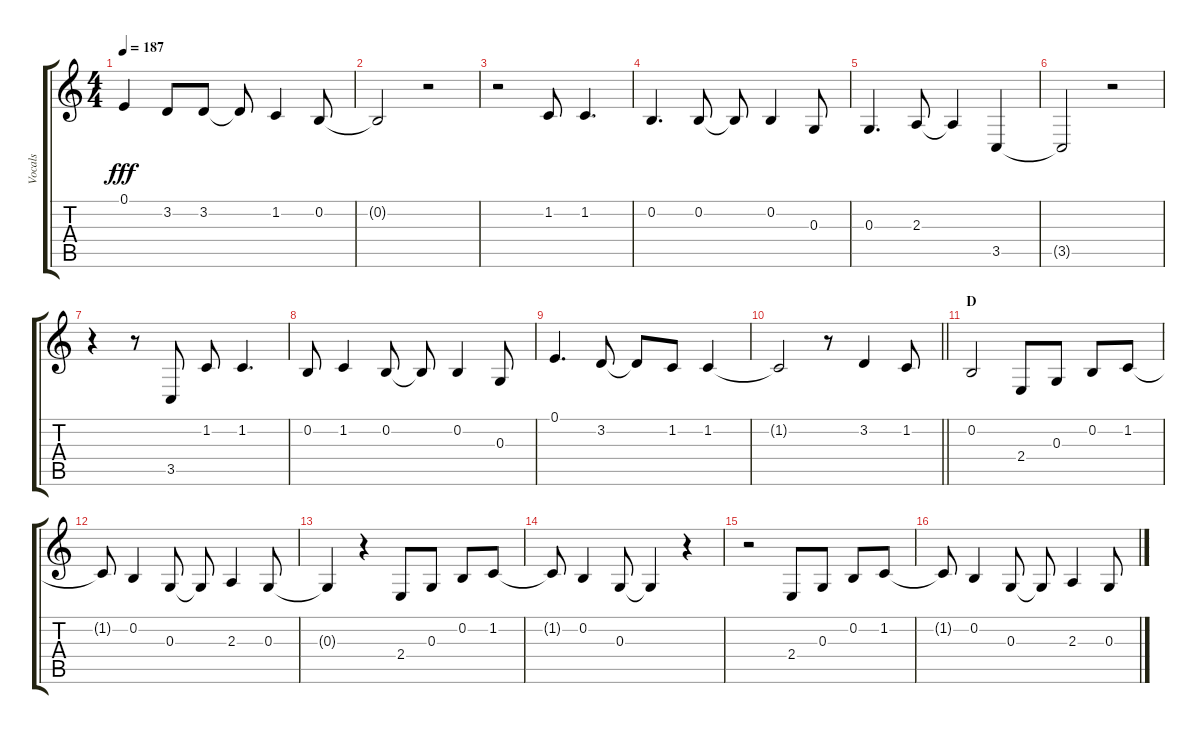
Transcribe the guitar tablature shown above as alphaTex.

\track ("Vocals" "Vocals") {instrument voiceoohs}
\staff {score tabs}
\tuning (E4 B3 G3 D3 A2 E2) {hide}
\ts (4 4)
\tempo 187
\clef g2
\ks c
0.1.4{dy fff} 3.2.8 3.2.8 3.2{t}.8 1.2.4 0.2.8 |
0.2{t}.2 r.2 |
r.2 1.2.8 1.2.4{d} |
0.2.4{d} 0.2.8 0.2{t}.8 0.2.4 0.3.8 |
0.3.4{d} 2.3.8 2.3{t}.4 3.5.4 |
3.5{t}.2 r.2 |
r.4 r.8 3.5.8 1.2.8 1.2.4{d} |
0.2.8 1.2.4 0.2.8 0.2{t}.8 0.2.4 0.3.8 |
0.1.4{d} 3.2.8 3.2{t}.8 1.2.8 1.2.4 |
\barLineRight lightlight
1.2{t}.2 r.8 3.2.4 1.2.8 |
\section ("" "D")
0.2.2 2.4.8 0.3.8 0.2.8 1.2.8 |
1.2{t}.8 0.2.4 0.3.8 0.3{t}.8 2.3.4 0.3.8 |
0.3{t}.4 r.4 2.4.8 0.3.8 0.2.8 1.2.8 |
1.2{t}.8 0.2.4 0.3.8 0.3{t}.4 r.4 |
r.2 2.4.8 0.3.8 0.2.8 1.2.8 |
1.2{t}.8 0.2.4 0.3.8 0.3{t}.8 2.3.4 0.3.8
